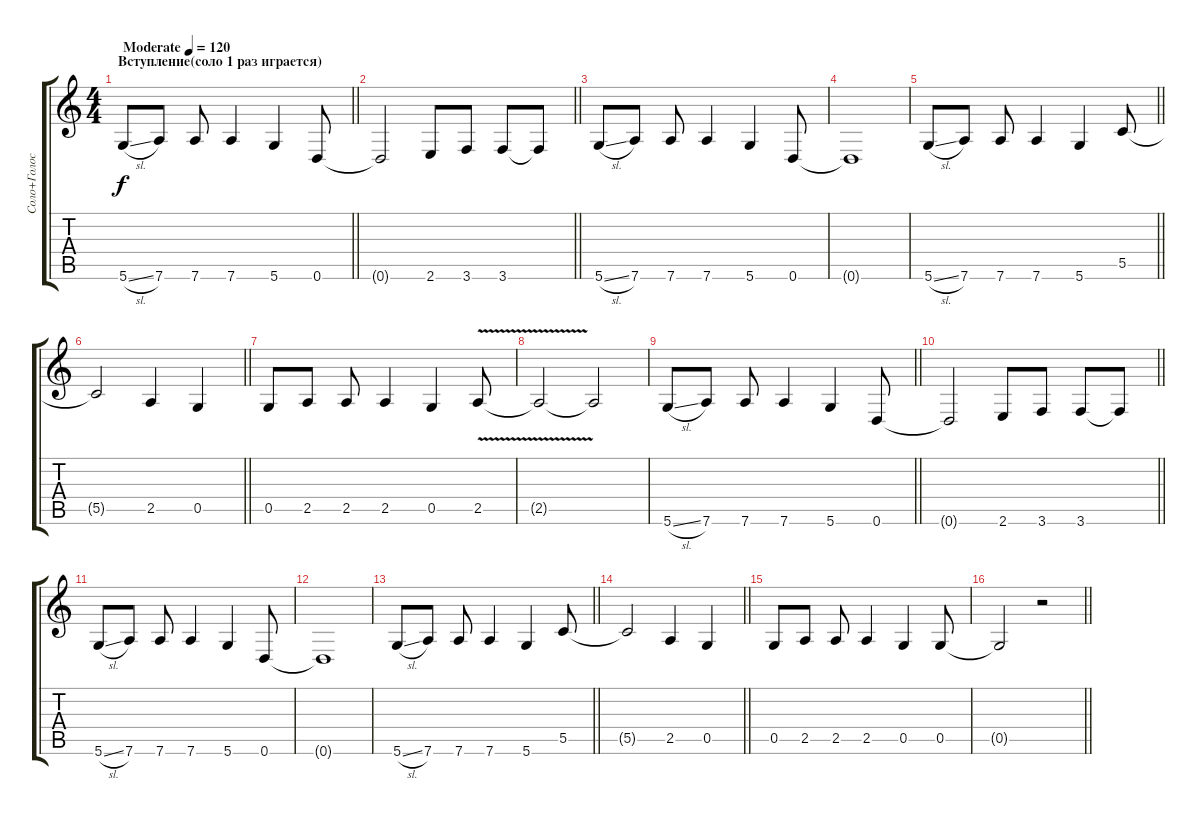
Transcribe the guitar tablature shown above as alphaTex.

\track ("Соло+Голос" "Соло+Голос") {instrument electricguitarjazz}
\staff {score tabs}
\tuning (D4 A3 F3 C3 G2 D2) {hide}
\ts (4 4)
\section ("" "Вступление(соло 1 раз играется)")
\tempo (120 "Moderate")
\clef g2
\barLineRight lightlight
\ks c
5.6{sl}.8{dy f instrument electricguitarjazz} 7.6.8 7.6.8 7.6.4 5.6.4 0.6.8 |
\barLineRight lightlight
0.6{t}.2 2.6.8 3.6.8 3.6.8 3.6{t}.8 |
5.6{sl}.8 7.6.8 7.6.8 7.6.4 5.6.4 0.6.8 |
0.6{t}.1 |
\barLineRight lightlight
5.6{sl}.8 7.6.8 7.6.8 7.6.4 5.6.4 5.5.8 |
\barLineRight lightlight
5.5{t}.2 2.5.4 0.5.4 |
0.5.8 2.5.8 2.5.8 2.5.4 0.5.4 2.5{v}.8 |
2.5{t}.2 2.5{t}.2 |
\barLineRight lightlight
5.6{sl}.8 7.6.8 7.6.8 7.6.4 5.6.4 0.6.8 |
\barLineRight lightlight
0.6{t}.2 2.6.8 3.6.8 3.6.8 3.6{t}.8 |
5.6{sl}.8 7.6.8 7.6.8 7.6.4 5.6.4 0.6.8 |
0.6{t}.1 |
\barLineRight lightlight
5.6{sl}.8 7.6.8 7.6.8 7.6.4 5.6.4 5.5.8 |
\barLineRight lightlight
5.5{t}.2 2.5.4 0.5.4 |
0.5.8 2.5.8 2.5.8 2.5.4 0.5.4 0.5.8 |
\barLineRight lightlight
0.5{t}.2 r.2
